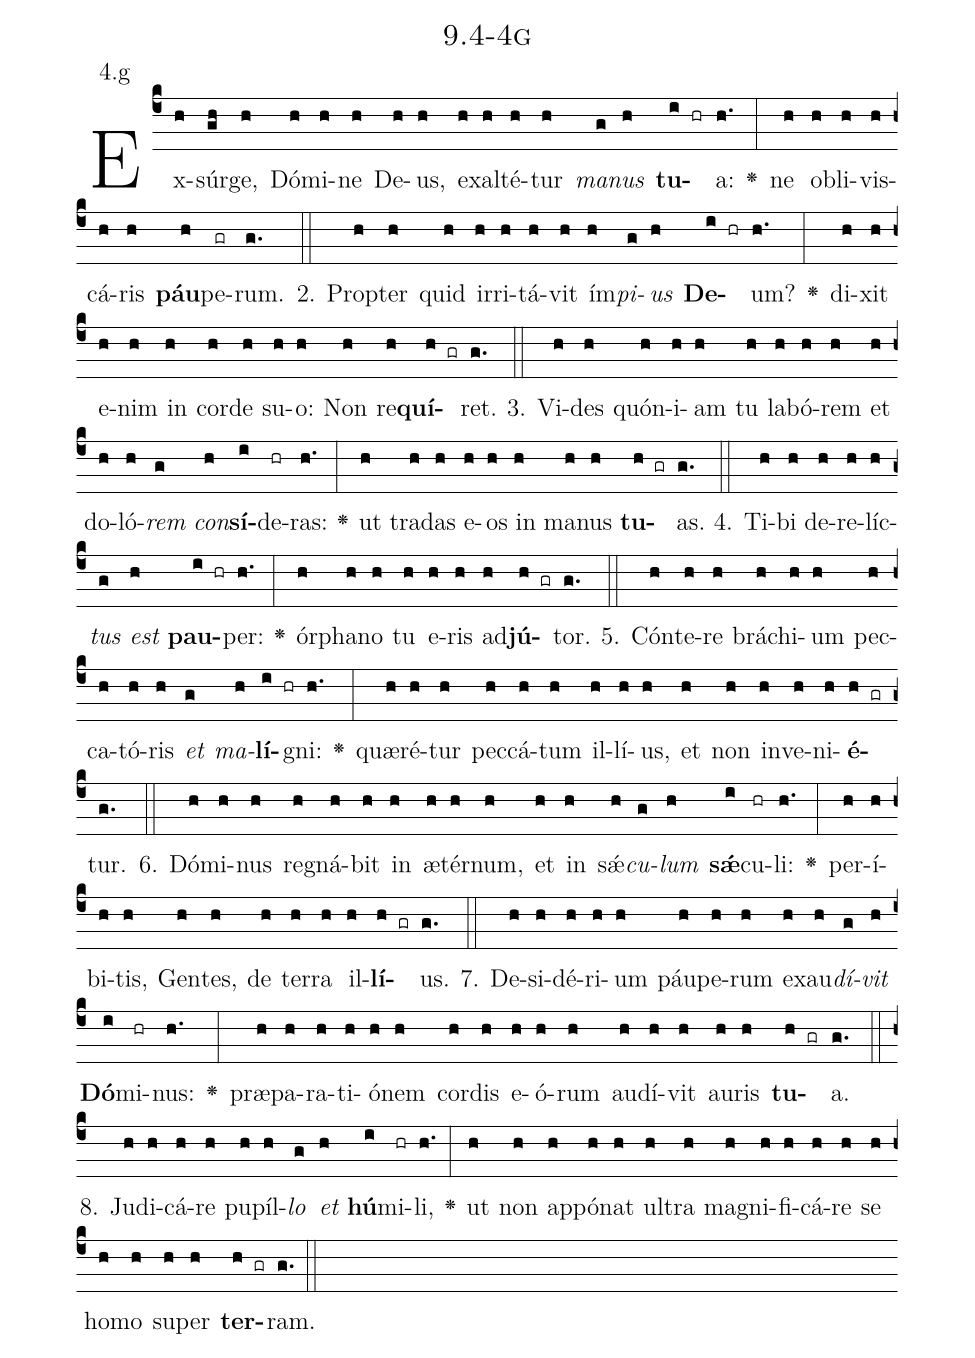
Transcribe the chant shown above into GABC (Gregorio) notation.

name: 9.4-4g;
annotation: 4.g;
%%
(c4)Ex(h)súr(gh)ge,(h) Dó(h)mi(h)ne(h) De(h)us,(h) ex(h)al(h)té(h)tur(h) <i>ma</i>(g)<i>nus</i>(h) <b>tu</b>(i hr)a:(h.) <v>\greheightstar</v>(:) ne(h) ob(h)li(h)vis(h)cá(h)ris(h) <b>páu</b>(h)pe(gr)rum.(g.) (::)
2. Prop(h)ter(h) quid(h) ir(h)ri(h)tá(h)vit(h) ím(h)<i>pi</i>(g)<i>us</i>(h) <b>De</b>(i hr)um?(h.) <v>\greheightstar</v>(:) di(h)xit(h) e(h)nim(h) in(h) cor(h)de(h) su(h)o:(h) Non(h) re(h)<b>quí</b>(h gr)ret.(g.) (::)
3. Vi(h)des(h) quón(h)i(h)am(h) tu(h) la(h)bó(h)rem(h) et(h) do(h)ló(h)<i>rem</i>(g) <i>con</i>(h)<b>sí</b>(i)de(hr)ras:(h.) <v>\greheightstar</v>(:) ut(h) tra(h)das(h) e(h)os(h) in(h) ma(h)nus(h) <b>tu</b>(h gr)as.(g.) (::)
4. Ti(h)bi(h) de(h)re(h)líc(h)<i>tus</i>(g) <i>est</i>(h) <b>pau</b>(i hr)per:(h.) <v>\greheightstar</v>(:) ór(h)pha(h)no(h) tu(h) e(h)ris(h) ad(h)<b>jú</b>(h gr)tor.(g.) (::)
5. Cón(h)te(h)re(h) brá(h)chi(h)um(h) pec(h)ca(h)tó(h)ris(h) <i>et</i>(g) <i>ma</i>(h)<b>lí</b>(i hr)gni:(h.) <v>\greheightstar</v>(:) quæ(h)ré(h)tur(h) pec(h)cá(h)tum(h) il(h)lí(h)us,(h) et(h) non(h) in(h)ve(h)ni(h)<b>é</b>(h gr)tur.(g.) (::)
6. Dó(h)mi(h)nus(h) re(h)gná(h)bit(h) in(h) æ(h)tér(h)num,(h) et(h) in(h) sǽ(h)<i>cu</i>(g)<i>lum</i>(h) <b>sǽ</b>(i)cu(hr)li:(h.) <v>\greheightstar</v>(:) per(h)í(h)bi(h)tis,(h) Gen(h)tes,(h) de(h) ter(h)ra(h) il(h)<b>lí</b>(h gr)us.(g.) (::)
7. De(h)si(h)dé(h)ri(h)um(h) páu(h)pe(h)rum(h) ex(h)au(h)<i>dí</i>(g)<i>vit</i>(h) <b>Dó</b>(i)mi(hr)nus:(h.) <v>\greheightstar</v>(:) præ(h)pa(h)ra(h)ti(h)ó(h)nem(h) cor(h)dis(h) e(h)ó(h)rum(h) au(h)dí(h)vit(h) au(h)ris(h) <b>tu</b>(h gr)a.(g.) (::)
8. Ju(h)di(h)cá(h)re(h) pu(h)píl(h)<i>lo</i>(g) <i>et</i>(h) <b>hú</b>(i)mi(hr)li,(h.) <v>\greheightstar</v>(:) ut(h) non(h) ap(h)pó(h)nat(h) ul(h)tra(h) ma(h)gni(h)fi(h)cá(h)re(h) se(h) ho(h)mo(h) su(h)per(h) <b>ter</b>(h gr)ram.(g.) (::)
